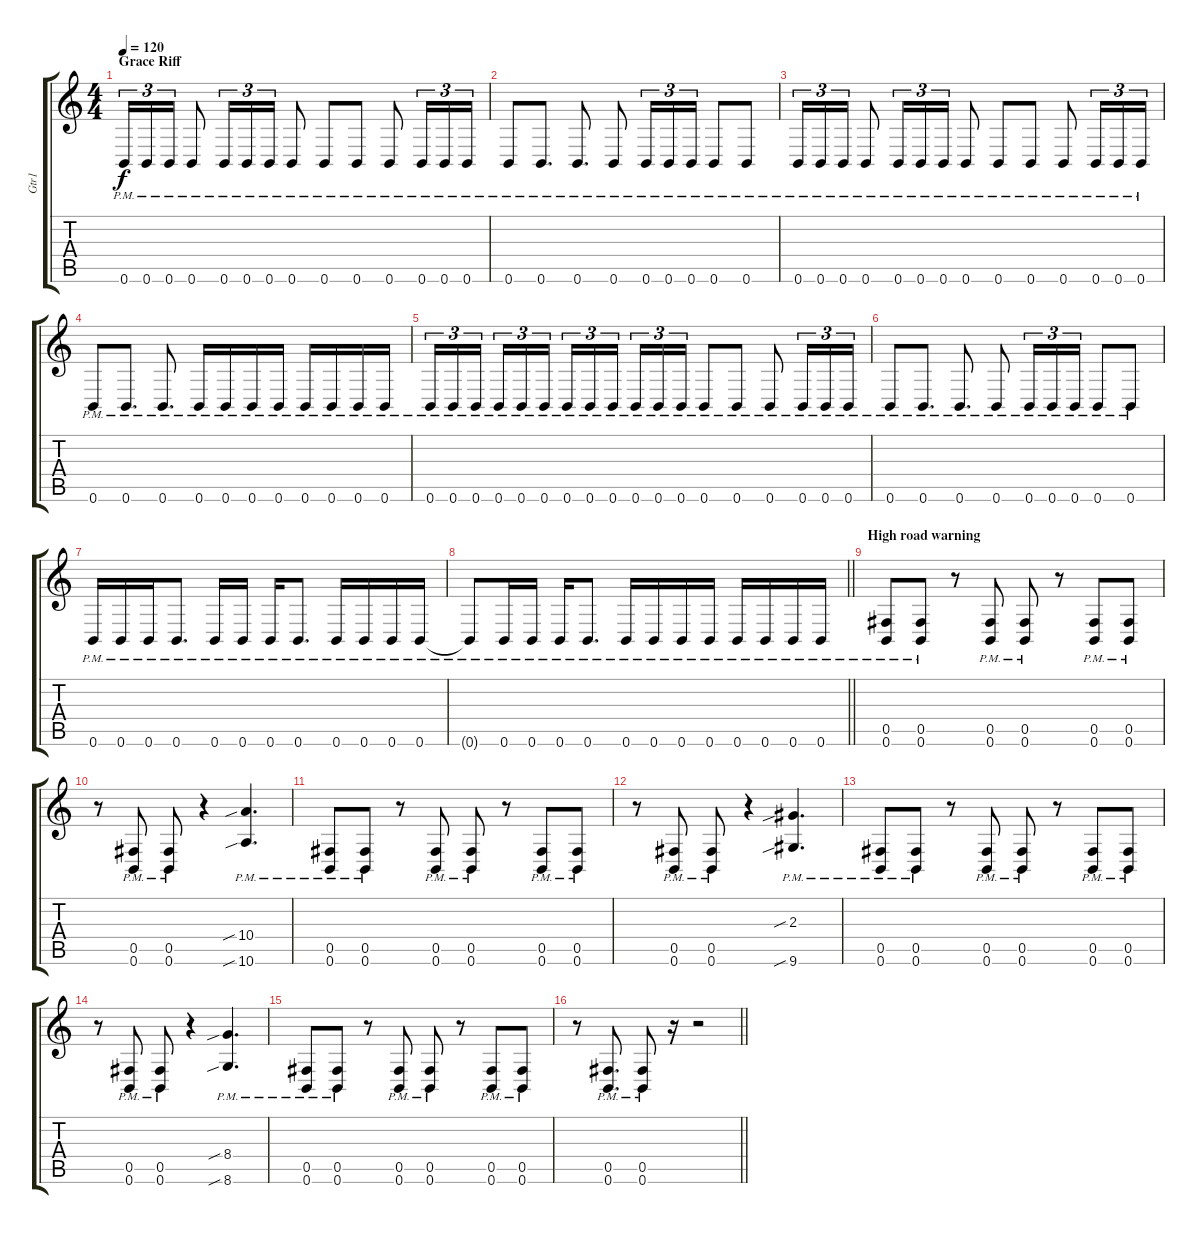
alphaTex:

\track ("Gtr1" "Gtr1") {instrument acousticguitarsteel}
\staff {score tabs}
\tuning (Eb4 B3 Gb3 B2 Gb2 B1) {hide}
\ts (4 4)
\section ("" "Grace Riff")
\tempo 120
\clef g2
\ks c
0.6{pm}.16{tu (3 2) dy f} 0.6{pm}.16{tu (3 2)} 0.6{pm}.16{tu (3 2)} 0.6{pm}.8 0.6{pm}.16{tu (3 2)} 0.6{pm}.16{tu (3 2)} 0.6{pm}.16{tu (3 2)} 0.6{pm}.8 0.6{pm}.8 0.6{pm}.8 0.6{pm}.8 0.6{pm}.16{tu (3 2)} 0.6{pm}.16{tu (3 2)} 0.6{pm}.16{tu (3 2)} |
0.6{pm}.8 0.6{pm}.8{d} 0.6{pm}.8{d} 0.6{pm}.8 0.6{pm}.16{tu (3 2)} 0.6{pm}.16{tu (3 2)} 0.6{pm}.16{tu (3 2)} 0.6{pm}.8 0.6{pm}.8 |
0.6{pm}.16{tu (3 2)} 0.6{pm}.16{tu (3 2)} 0.6{pm}.16{tu (3 2)} 0.6{pm}.8 0.6{pm}.16{tu (3 2)} 0.6{pm}.16{tu (3 2)} 0.6{pm}.16{tu (3 2)} 0.6{pm}.8 0.6{pm}.8 0.6{pm}.8 0.6{pm}.8 0.6{pm}.16{tu (3 2)} 0.6{pm}.16{tu (3 2)} 0.6{pm}.16{tu (3 2)} |
0.6{pm}.8 0.6{pm}.8{d} 0.6{pm}.8{d} 0.6{pm}.16 0.6{pm}.16 0.6{pm}.16 0.6{pm}.16 0.6{pm}.16 0.6{pm}.16 0.6{pm}.16 0.6{pm}.16 |
0.6{pm}.16{tu (3 2)} 0.6{pm}.16{tu (3 2)} 0.6{pm}.16{tu (3 2) beam splitsecondary} 0.6{pm}.16{tu (3 2)} 0.6{pm}.16{tu (3 2)} 0.6{pm}.16{tu (3 2)} 0.6{pm}.16{tu (3 2)} 0.6{pm}.16{tu (3 2)} 0.6{pm}.16{tu (3 2) beam splitsecondary} 0.6{pm}.16{tu (3 2)} 0.6{pm}.16{tu (3 2)} 0.6{pm}.16{tu (3 2)} 0.6{pm}.8 0.6{pm}.8 0.6{pm}.8 0.6{pm}.16{tu (3 2)} 0.6{pm}.16{tu (3 2)} 0.6{pm}.16{tu (3 2)} |
0.6{pm}.8 0.6{pm}.8{d} 0.6{pm}.8{d} 0.6{pm}.8 0.6{pm}.16{tu (3 2)} 0.6{pm}.16{tu (3 2)} 0.6{pm}.16{tu (3 2)} 0.6{pm}.8 0.6{pm}.8 |
0.6{pm}.16 0.6{pm}.16 0.6{pm}.16 0.6{pm}.8{d} 0.6{pm}.16 0.6{pm}.16 0.6{pm}.16 0.6{pm}.8{d} 0.6{pm}.16 0.6{pm}.16 0.6{pm}.16 0.6{pm}.16 |
\barLineRight lightlight
0.6{pm t}.8 0.6{pm}.16 0.6{pm}.16 0.6{pm}.16 0.6{pm}.8{d} 0.6{pm}.16 0.6{pm}.16 0.6{pm}.16 0.6{pm}.16 0.6{pm}.16 0.6{pm}.16 0.6{pm}.16 0.6{pm}.16 |
\section ("" "High road warning")
(0.5{pm} 0.6).8 (0.5{pm} 0.6).8 r.8 (0.5{pm} 0.6).8 (0.5{pm} 0.6).8 r.8 (0.5{pm} 0.6).8 (0.5{pm} 0.6).8 |
r.8 (0.5{pm} 0.6).8 (0.5{pm} 0.6).8 r.4 (10.4{sib} 10.6{sib pm}).4{d} |
(0.5{pm} 0.6).8 (0.5{pm} 0.6).8 r.8 (0.5{pm} 0.6).8 (0.5{pm} 0.6).8 r.8 (0.5{pm} 0.6).8 (0.5{pm} 0.6).8 |
r.8 (0.5{pm} 0.6).8 (0.5{pm} 0.6).8 r.4 (2.3{sib} 9.6{sib pm}).4{d} |
(0.5{pm} 0.6).8 (0.5{pm} 0.6).8 r.8 (0.5{pm} 0.6).8 (0.5{pm} 0.6).8 r.8 (0.5{pm} 0.6).8 (0.5{pm} 0.6).8 |
r.8 (0.5{pm} 0.6).8 (0.5{pm} 0.6).8 r.4 (8.4{sib} 8.6{sib pm}).4{d} |
(0.5{pm} 0.6).8 (0.5{pm} 0.6).8 r.8 (0.5{pm} 0.6).8 (0.5{pm} 0.6).8 r.8 (0.5{pm} 0.6).8 (0.5{pm} 0.6).8 |
\barLineRight lightlight
r.8 (0.5{pm} 0.6).8{d} (0.5{pm} 0.6).8 r.16 r.2
